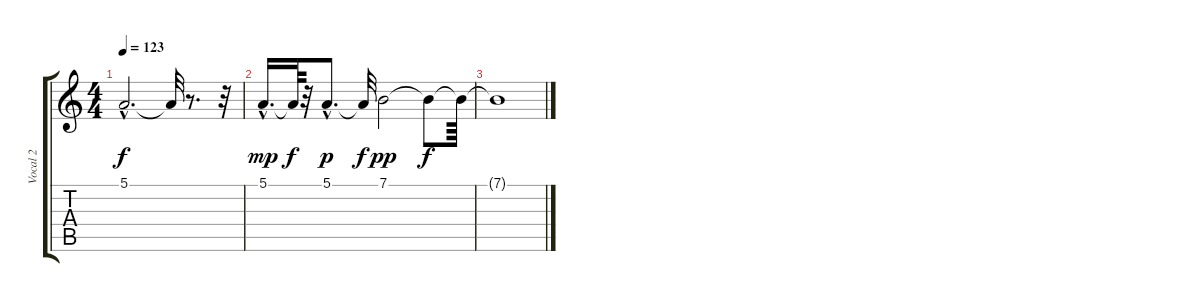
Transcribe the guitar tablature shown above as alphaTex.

\track ("Vocal 2" "Vocal 2") {instrument lead2sawtooth}
\staff {score tabs}
\tuning (E4 B3 G3 D3 A2 E2) {hide}
\ts (4 4)
\tempo 123
\clef g2
\ks c
5.1{hac t}.2{d dy f} 5.1{t}.32 r.8{d} r.32 |
5.1{hac}.16{d dy mp} 5.1{t}.64{dy f} r.32 5.1{hac}.8{d dy p} 5.1{t}.32{dy f} 7.1.2{dy pp} 7.1{t}.8{dy f} 7.1{t}.64 |
7.1{t}.1
